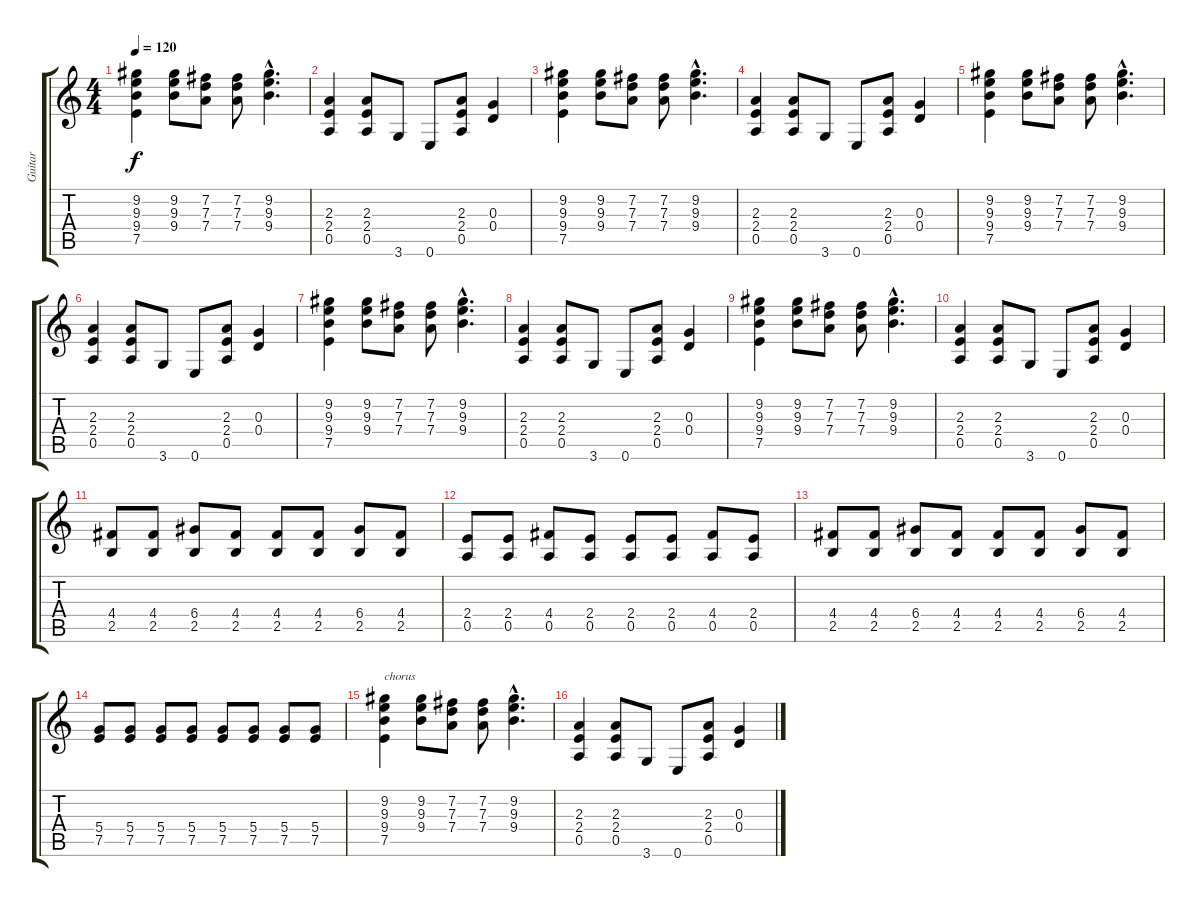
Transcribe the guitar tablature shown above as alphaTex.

\track ("Guitar" "Guitar") {instrument distortionguitar}
\staff {score tabs}
\tuning (E4 B3 G3 D3 A2 E2) {hide}
\ts (4 4)
\tempo 120
\clef g2
\ks c
(9.2 9.3 9.4 7.5).4{dy f} (9.2 9.3 9.4).8 (7.2 7.3 7.4).8 (7.2 7.3 7.4).8 (9.2{hac} 9.3{hac} 9.4{hac}).4{d} |
(2.3 2.4 0.5).4 (2.3 2.4 0.5).8 3.6.8 0.6.8 (2.3 2.4 0.5).8 (0.3 0.4).4 |
(9.2 9.3 9.4 7.5).4 (9.2 9.3 9.4).8 (7.2 7.3 7.4).8 (7.2 7.3 7.4).8 (9.2{hac} 9.3{hac} 9.4{hac}).4{d} |
(2.3 2.4 0.5).4 (2.3 2.4 0.5).8 3.6.8 0.6.8 (2.3 2.4 0.5).8 (0.3 0.4).4 |
(9.2 9.3 9.4 7.5).4 (9.2 9.3 9.4).8 (7.2 7.3 7.4).8 (7.2 7.3 7.4).8 (9.2{hac} 9.3{hac} 9.4{hac}).4{d} |
(2.3 2.4 0.5).4 (2.3 2.4 0.5).8 3.6.8 0.6.8 (2.3 2.4 0.5).8 (0.3 0.4).4 |
(9.2 9.3 9.4 7.5).4 (9.2 9.3 9.4).8 (7.2 7.3 7.4).8 (7.2 7.3 7.4).8 (9.2{hac} 9.3{hac} 9.4{hac}).4{d} |
(2.3 2.4 0.5).4 (2.3 2.4 0.5).8 3.6.8 0.6.8 (2.3 2.4 0.5).8 (0.3 0.4).4 |
(9.2 9.3 9.4 7.5).4 (9.2 9.3 9.4).8 (7.2 7.3 7.4).8 (7.2 7.3 7.4).8 (9.2{hac} 9.3{hac} 9.4{hac}).4{d} |
(2.3 2.4 0.5).4 (2.3 2.4 0.5).8 3.6.8 0.6.8 (2.3 2.4 0.5).8 (0.3 0.4).4 |
(4.4 2.5).8 (4.4 2.5).8 (6.4 2.5).8 (4.4 2.5).8 (4.4 2.5).8 (4.4 2.5).8 (6.4 2.5).8 (4.4 2.5).8 |
(2.4 0.5).8 (2.4 0.5).8 (4.4 0.5).8 (2.4 0.5).8 (2.4 0.5).8 (2.4 0.5).8 (4.4 0.5).8 (2.4 0.5).8 |
(4.4 2.5).8 (4.4 2.5).8 (6.4 2.5).8 (4.4 2.5).8 (4.4 2.5).8 (4.4 2.5).8 (6.4 2.5).8 (4.4 2.5).8 |
(5.4 7.5).8 (5.4 7.5).8 (5.4 7.5).8 (5.4 7.5).8 (5.4 7.5).8 (5.4 7.5).8 (5.4 7.5).8 (5.4 7.5).8 |
(9.2 9.3 9.4 7.5).4{txt "chorus"} (9.2 9.3 9.4).8 (7.2 7.3 7.4).8 (7.2 7.3 7.4).8 (9.2{hac} 9.3{hac} 9.4{hac}).4{d} |
(2.3 2.4 0.5).4 (2.3 2.4 0.5).8 3.6.8 0.6.8 (2.3 2.4 0.5).8 (0.3 0.4).4
